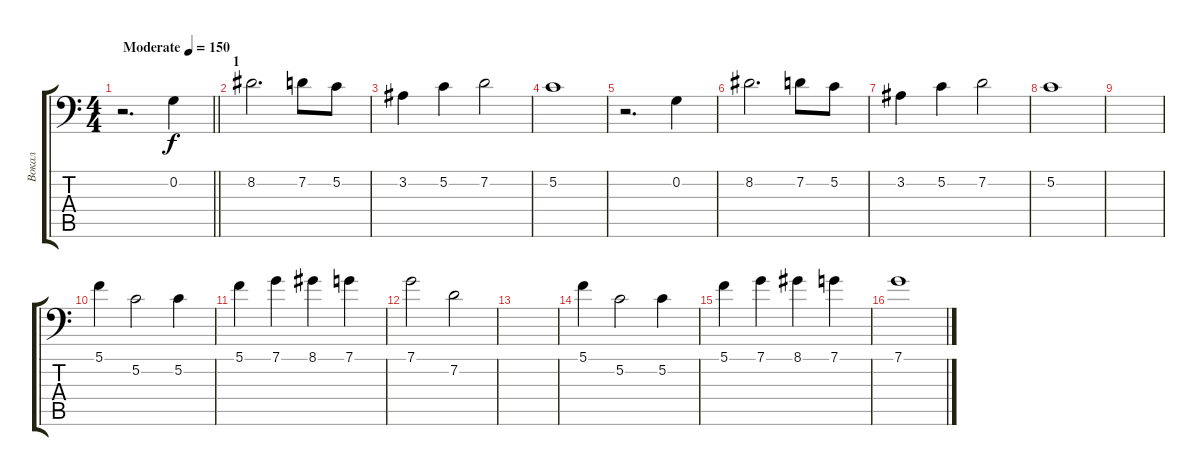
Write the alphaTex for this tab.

\track ("Вокал" "Вокал") {instrument flute}
\staff {score tabs}
\tuning (C4 G3 Eb3 Bb2 F2 Bb1) {hide}
\ts (4 4)
\tempo (150 "Moderate")
\clef f4
\barLineRight lightlight
\ks c
r.2{d dy f instrument flute} 0.2.4 |
\section ("" "1")
8.2.2{d} 7.2.8 5.2.8 |
3.2.4 5.2.4 7.2.2 |
5.2.1 |
r.2{d} 0.2.4 |
8.2.2{d} 7.2.8 5.2.8 |
3.2.4 5.2.4 7.2.2 |
5.2.1 |
|
5.1.4 5.2.2 5.2.4 |
5.1.4 7.1.4 8.1.4 7.1.4 |
7.1.2 7.2.2 |
|
5.1.4 5.2.2 5.2.4 |
5.1.4 7.1.4 8.1.4 7.1.4 |
7.1.1
